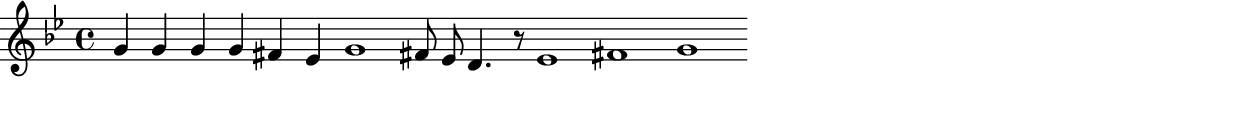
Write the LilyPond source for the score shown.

%% Generated by lilypond-book
%% Options: [exampleindent=10.16\mm,indent=0\mm,line-width=160\mm,paper-height=845.047\pt,paper-width=597.508\pt,papersize='(cons (* 597.508 pt) (* 845.047 pt))]
\include "lilypond-book-preamble.ly"


% ****************************************************************
% Start cut-&-pastable-section
% ****************************************************************

#(ly:set-option 'eps-box-padding 3.000000)



\paper {
  #(set-paper-size '(cons (* 597.508 pt) (* 845.047 pt)))
  indent = 0\mm
  line-width = 160\mm
  % offset the left padding, also add 1mm as lilypond creates cropped
  % images with a little space on the right
  line-width = #(- line-width (* mm  3.000000) (* mm 1))
}

\layout {
  
}




% ****************************************************************
% ly snippet:
% ****************************************************************
\sourcefilename "snippets/arabic-improvisation.ly"
\sourcefileline 0
%% DO NOT EDIT this file manually; it was automatically
%% generated from the LilyPond Snippet Repository
%% (http://lsr.di.unimi.it).
%%
%% Make any changes in the LSR itself, or in
%% `Documentation/snippets/new/`, then run
%% `scripts/auxiliar/makelsr.pl`.
%%
%% This file is in the public domain.

\version "2.24.0"

\header {
%% Translation of GIT committish: a8a85e19654e46d725563e6deba44083ef137a2c
  texidocja = "
一時的なタクシームや即興部分のために、@c
拍子記号の省略や、@code{\\cadenzaOn} の使用が可能です。@c
小節線が省かれることで臨時記号が一度しか表示されなくなるるため、@c
臨時記号の付加スタイルを調整する必要があるかもしれません。@c
以下は、ヒジャーズの即興に使用される例を示しています。
"
  doctitleja = "アラブ音楽の即興"

%% Translation of GIT committish: 2f3474d9af596d677ed5b7ce720ae4d0954a6b51
  texidocit = "
Per improvvisazioni o @emph{taqasim} a tempo libero, si può omettere l'indicazione
di tempo e usare @code{\\cadenzaOn}.  Può essere necessaria la modifica
dello stile delle alterazioni, perché l'assenza delle stanghette farà
sì che l'alterazione sia contrassegnata una volta sola.  Ecco un esempio
di quello che potrebbe essere l'inizio di un'improvvisazione @emph{hijaz}:

"
  doctitleit = "Improvvisazione araba"

%% Translation of GIT committish: 41a008e75e2fe29536406cdf0d71c32a4606f2b8
  texidocfr = "
Lorsque les improvisations ou @emph{taqasim} sont temporairement libres,
la métrique peut ne pas apparaître, auquel cas on utilisera un
@code{\\cadenzaOn}.  Les altérations accidentelles devront alors être
répétées en raison de l'absence de barre de mesure.  Voici comment
pourrait débuter une improvisation de @emph{hijaz}.
"

  doctitlefr = "Improvisation en musique arabe"

%% Translation of GIT committish: b35da384a3367d8ee49a28f697c0ae8fb88b2e1e
  texidoces = "
Para las improvisaciones o @emph{taqasim} que son libres durante
unos momentos, se puede omitir la indicación de compás y se puede
usar @code{\cadenzaOn}.  Podría ser necesario ajustar el estilo de
alteraciones accidentales, porque la ausencia de líneas divisorias
hará que la alteración aparezca una sola vez.  He aquí un ejemplo
de cómo podría ser el comienzo de una improvisación @emph{hijaz}:

"
  doctitlees = "Improvisación de música árabe"

%% Translation of GIT committish: 0a868be38a775ecb1ef935b079000cebbc64de40
  texidocde = "
Bei Improvisation oder @emph{taqasim}, die zeitlich frei gespielt
werden, kann die Taktart ausgelassen werden und @code{\cadenzaOn}
kann eingesetzt werden.  Es kann nötig sein, den Versetzungszeichenstil
anzupassen, weil sonst die Versetzungszeichen nur einmal ausgegeben
werden, da keine Taktlinien gesetzt sind.  Hier ein Beispiel, wie
der Beginn einer @emph{hijaz}-Improvisation aussehen könnte:

"

  doctitlede = "Arabische Improvisation"

%% Translation of GIT committish: 8ffecf6be17c6ec2ff87cf31873121a8cce29b09
  texidoceca = "
Per a les improvisacions o @emph{taqasim} que són lliures durant uns
moments, es pot ometre la indicació de compàs i es pot usar
@code{\cadenzaOn}.  Podria caldre ajustar l'estil d'alteracions
accidentals, perquè l'absència de línies divisòries farà que
l'alteració aparegui un sop cop.  Vet aquí un exemple de com podria
ser el començament d'una improvisació @emph{hijaz}:

"
  doctitleca = "Improvisació de música àrab"

  lsrtags = "world-music"

  texidoc = "
For improvisations or @emph{taqasim} which are temporarily free, the
time signature can be omitted and @code{\\cadenzaOn} can be
used.  Adjusting the accidental style might be required, since the
absence of bar lines will cause the accidental to be marked only
once.  Here is an example of what could be the start of a @emph{hijaz}
improvisation:
"

  doctitle = "Arabic improvisation"
} % begin verbatim


\include "arabic.ly"

\relative sol' {
  \key re \kurd
  \accidentalStyle forget
  \cadenzaOn
  sol4 sol sol sol fad mib sol1 fad8 mib re4. r8 mib1 fad sol
}



% ****************************************************************
% end ly snippet
% ****************************************************************
